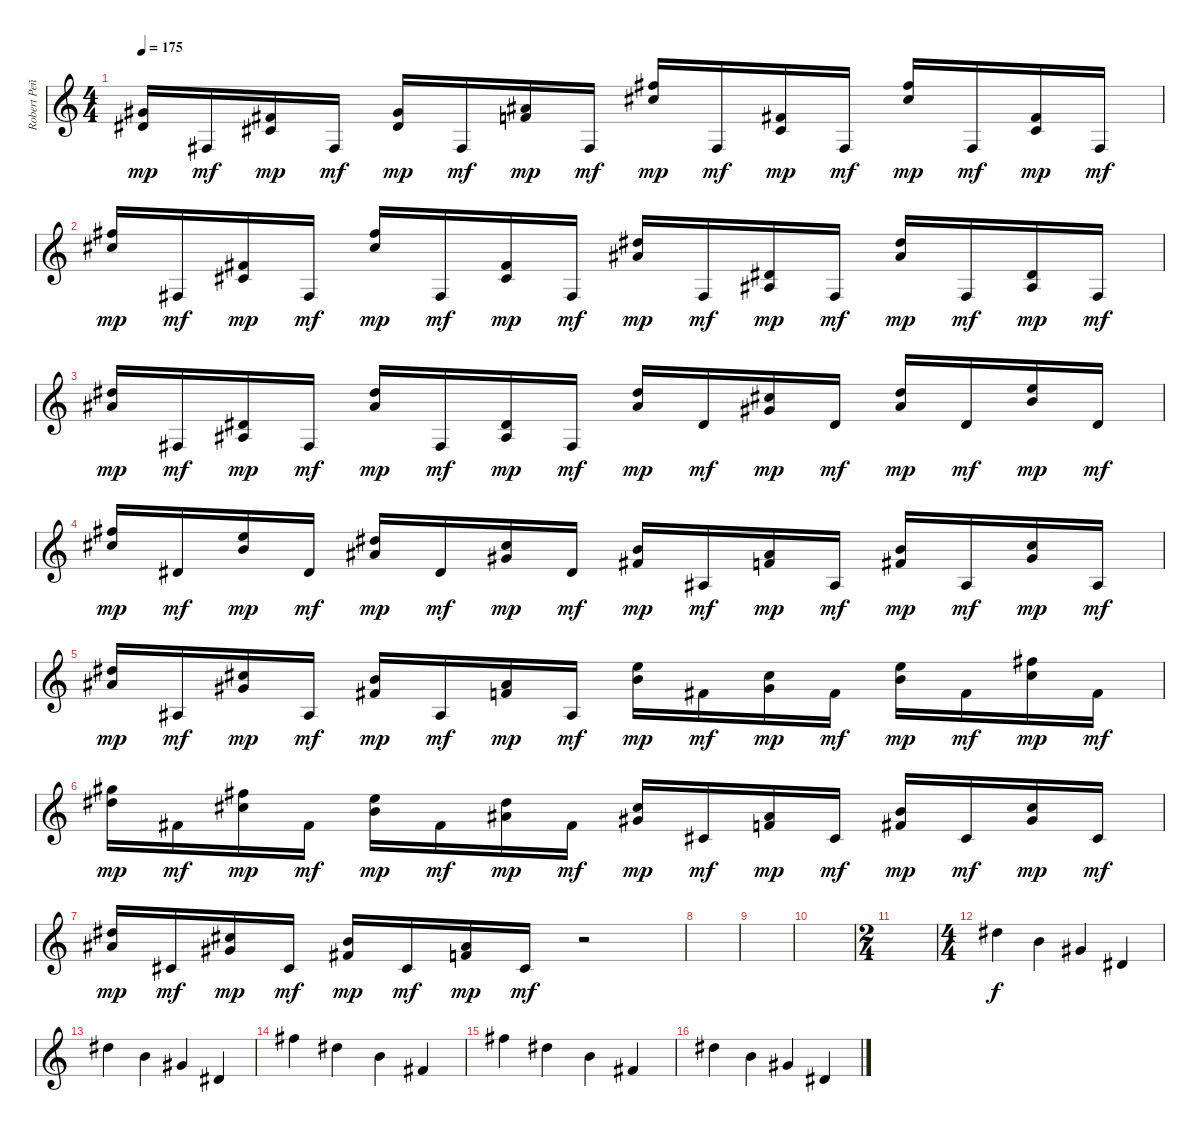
\track ("Robert Peña de Kamus, Keyboard 2" "Robert Peñ") {instrument brightacousticpiano}
\staff {score}
\tuning (Eb4 Bb3 Gb3 Db3 Ab2 Eb2) {hide}
\ts (4 4)
\tempo 175
\clef g2
\ks c
(5.1 5.2).16{dy mp} 0.3.16{dy mf} (3.1 3.2).16{dy mp} 0.3.16{dy mf} (5.1 5.2).16{dy mp} 0.3.16{dy mf} (7.1 7.2).16{dy mp} 0.3.16{dy mf} (10.1 20.2).16{dy mp} 0.3.16{dy mf} (3.2 12.3).16{dy mp} 0.3.16{dy mf} (10.1 20.2).16{dy mp} 0.3.16{dy mf} (3.2 12.3).16{dy mp} 0.3.16{dy mf} |
(10.1 20.2).16{dy mp} 0.3.16{dy mf} (3.2 12.3).16{dy mp} 0.3.16{dy mf} (10.1 20.2).16{dy mp} 0.3.16{dy mf} (3.2 12.3).16{dy mp} 0.3.16{dy mf} (7.1 17.2).16{dy mp} 0.3.16{dy mf} (0.2 9.3).16{dy mp} 0.3.16{dy mf} (7.1 17.2).16{dy mp} 0.3.16{dy mf} (0.2 9.3).16{dy mp} 0.3.16{dy mf} |
(7.1 17.2).16{dy mp} 0.3.16{dy mf} (0.2 9.3).16{dy mp} 0.3.16{dy mf} (7.1 17.2).16{dy mp} 0.3.16{dy mf} (0.2 9.3).16{dy mp} 0.3.16{dy mf} (7.1 17.2).16{dy mp} 5.2.16{dy mf} (5.1 15.2).16{dy mp} 5.2.16{dy mf} (7.1 17.2).16{dy mp} 5.2.16{dy mf} (8.1 18.2).16{dy mp} 5.2.16{dy mf} |
(10.1 20.2).16{dy mp} 5.2.16{dy mf} (8.1 18.2).16{dy mp} 5.2.16{dy mf} (7.1 17.2).16{dy mp} 5.2.16{dy mf} (5.1 15.2).16{dy mp} 5.2.16{dy mf} (3.1 13.2).16{dy mp} 0.2.16{dy mf} (2.1 12.2).16{dy mp} 0.2.16{dy mf} (3.1 13.2).16{dy mp} 0.2.16{dy mf} (5.1 15.2).16{dy mp} 0.2.16{dy mf} |
(7.1 17.2).16{dy mp} 0.2.16{dy mf} (5.1 15.2).16{dy mp} 0.2.16{dy mf} (3.1 13.2).16{dy mp} 0.2.16{dy mf} (2.1 12.2).16{dy mp} 0.2.16{dy mf} (8.1 18.2).16{dy mp} 8.2.16{dy mf} (5.1 15.2).16{dy mp} 8.2.16{dy mf} (8.1 18.2).16{dy mp} 8.2.16{dy mf} (10.1 20.2).16{dy mp} 8.2.16{dy mf} |
(12.1 22.2).16{dy mp} 8.2.16{dy mf} (10.1 20.2).16{dy mp} 8.2.16{dy mf} (8.1 18.2).16{dy mp} 8.2.16{dy mf} (7.1 17.2).16{dy mp} 8.2.16{dy mf} (5.1 15.2).16{dy mp} 3.2.16{dy mf} (2.1 12.2).16{dy mp} 3.2.16{dy mf} (3.1 13.2).16{dy mp} 3.2.16{dy mf} (5.1 15.2).16{dy mp} 3.2.16{dy mf} |
(7.1 17.2).16{dy mp} 3.2.16{dy mf} (5.1 15.2).16{dy mp} 3.2.16{dy mf} (3.1 13.2).16{dy mp} 3.2.16{dy mf} (2.1 12.2).16{dy mp} 3.2.16{dy mf} r.2 |
|
|
|
\ts (2 4)
|
\ts (4 4)
12.1.4{dy f instrument orchestralharp} 8.1.4 5.1.4 0.1.4 |
12.1.4 8.1.4 5.1.4 0.1.4 |
15.1.4 12.1.4 8.1.4 3.1.4 |
15.1.4 12.1.4 8.1.4 3.1.4 |
12.1.4 8.1.4 5.1.4 0.1.4
